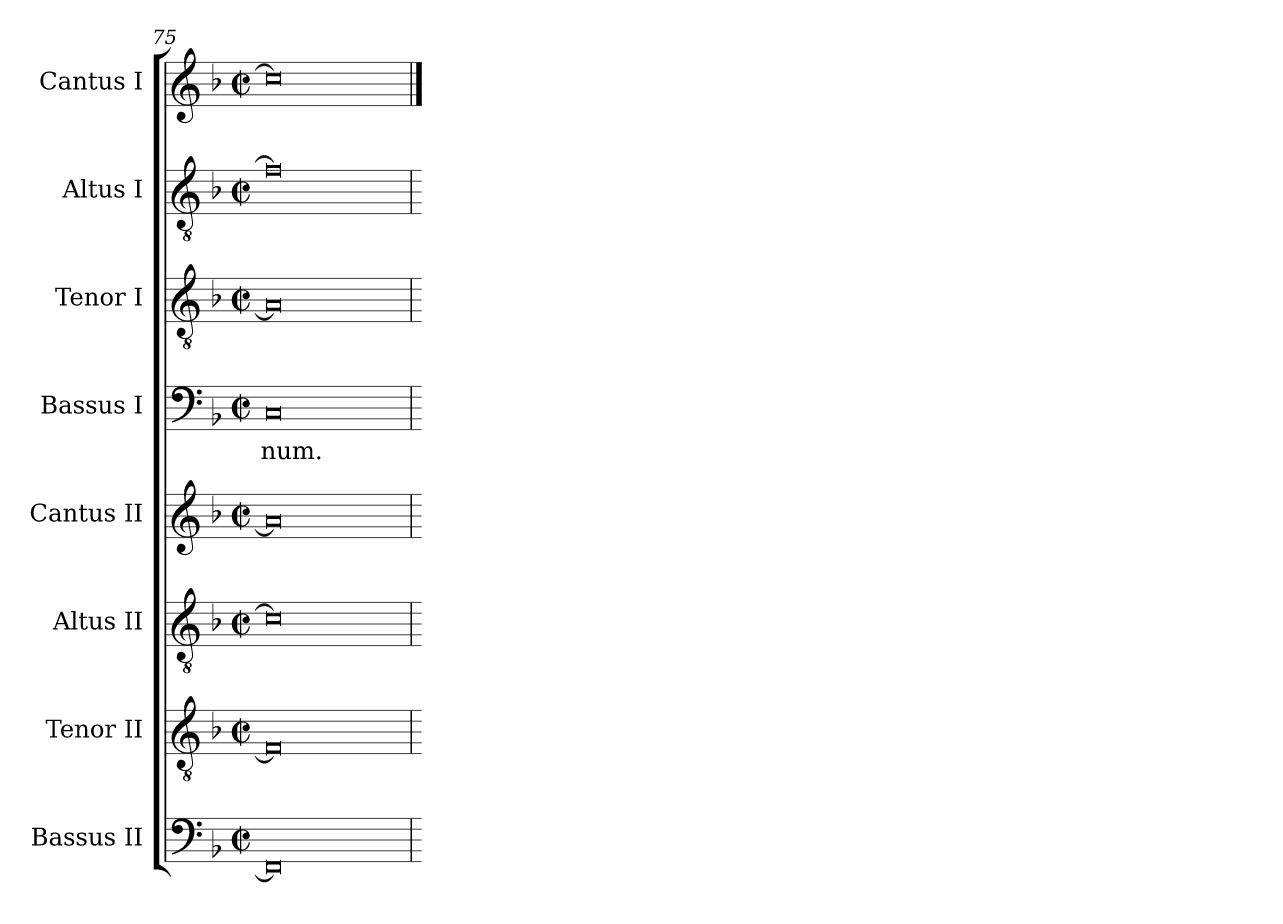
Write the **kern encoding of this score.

**kern	**kern	**kern	**kern	**kern	**text	**kern	**kern	**kern
*part8	*part7	*part6	*part5	*part4	*part4	*part3	*part2	*part1
*staff8	*staff7	*staff6	*staff5	*staff4	*staff4	*staff3	*staff2	*staff1
*I"Bassus II	*I"Tenor II	*I"Altus II	*I"Cantus II	*I"Bassus I	*	*I"Tenor I	*I"Altus I	*I"Cantus I
*clefF4	*clefGv2	*clefGv2	*clefG2	*clefF4	*	*clefGv2	*clefGv2	*clefG2
*k[b-]	*k[b-]	*k[b-]	*k[b-]	*k[b-]	*	*k[b-]	*k[b-]	*k[b-]
*F:	*F:	*F:	*F:	*F:	*	*F:	*F:	*F:
*M2/2	*M2/2	*M2/2	*M2/2	*M2/2	*	*M2/2	*M2/2	*M2/2
*met(c|)	*met(c|)	*met(c|)	*met(c|)	*met(c|)	*	*met(c|)	*met(c|)	*met(c|)
=75	=75	=75	=75	=75	=75	=75	=75	=75
!	!	!	!	!	!LO:LY:b:cj	!	!	!
0FF]	0F]	0c]	0a]	0C	-num.	0A]	0f]	0cc]
=	=	=	=	=	==	=	=	==
*-	*-	*-	*-	*-	*-	*-	*-	*-
